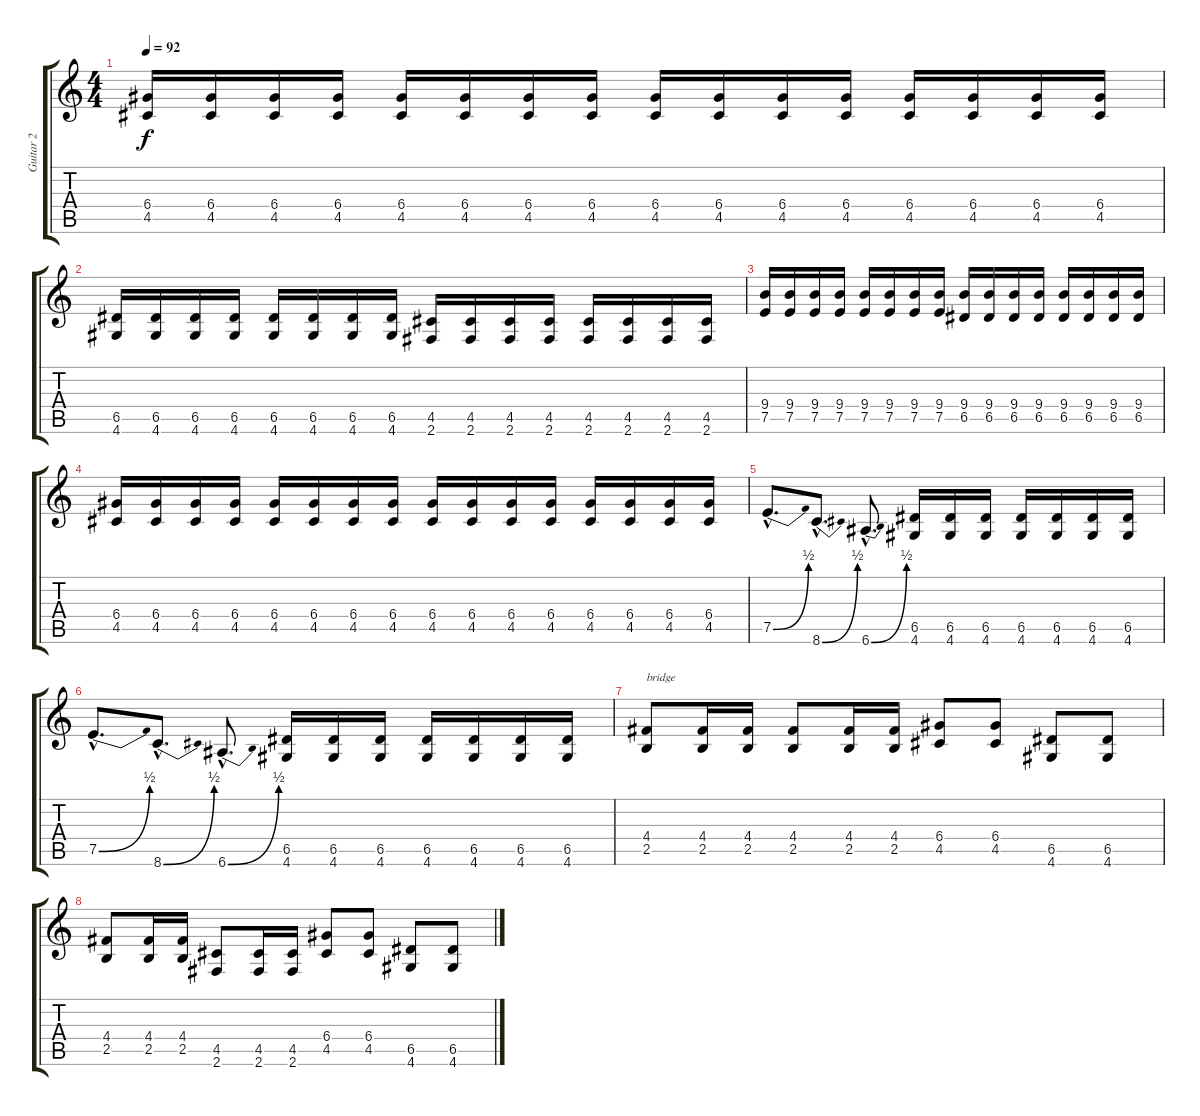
\track ("Guitar 2" "Guitar 2") {instrument distortionguitar}
\staff {score tabs}
\tuning (E4 B3 G3 D3 A2 E2) {hide}
\ts (4 4)
\tempo 92
\clef g2
\ks c
(6.4 4.5).16{dy f} (6.4 4.5).16 (6.4 4.5).16 (6.4 4.5).16 (6.4 4.5).16 (6.4 4.5).16 (6.4 4.5).16 (6.4 4.5).16 (6.4 4.5).16 (6.4 4.5).16 (6.4 4.5).16 (6.4 4.5).16 (6.4 4.5).16 (6.4 4.5).16 (6.4 4.5).16 (6.4 4.5).16 |
(6.5 4.6).16 (6.5 4.6).16 (6.5 4.6).16 (6.5 4.6).16 (6.5 4.6).16 (6.5 4.6).16 (6.5 4.6).16 (6.5 4.6).16 (4.5 2.6).16 (4.5 2.6).16 (4.5 2.6).16 (4.5 2.6).16 (4.5 2.6).16 (4.5 2.6).16 (4.5 2.6).16 (4.5 2.6).16 |
(9.4 7.5).16 (9.4 7.5).16 (9.4 7.5).16 (9.4 7.5).16 (9.4 7.5).16 (9.4 7.5).16 (9.4 7.5).16 (9.4 7.5).16 (9.4 6.5).16 (9.4 6.5).16 (9.4 6.5).16 (9.4 6.5).16 (9.4 6.5).16 (9.4 6.5).16 (9.4 6.5).16 (9.4 6.5).16 |
(6.4 4.5).16 (6.4 4.5).16 (6.4 4.5).16 (6.4 4.5).16 (6.4 4.5).16 (6.4 4.5).16 (6.4 4.5).16 (6.4 4.5).16 (6.4 4.5).16 (6.4 4.5).16 (6.4 4.5).16 (6.4 4.5).16 (6.4 4.5).16 (6.4 4.5).16 (6.4 4.5).16 (6.4 4.5).16 |
7.5{be (bend 0 0 60 2) hac}.8{d} 8.6{be (bend 0 0 60 2) hac}.8{d} 6.6{be (bend 0 0 60 2) hac}.8{d} (6.5 4.6).16 (6.5 4.6).16 (6.5 4.6).16 (6.5 4.6).16 (6.5 4.6).16 (6.5 4.6).16 (6.5 4.6).16 |
7.5{be (bend 0 0 60 2) hac}.8{d} 8.6{be (bend 0 0 60 2) hac}.8{d} 6.6{be (bend 0 0 60 2) hac}.8{d} (6.5 4.6).16 (6.5 4.6).16 (6.5 4.6).16 (6.5 4.6).16 (6.5 4.6).16 (6.5 4.6).16 (6.5 4.6).16 |
(4.4 2.5).8{txt "bridge"} (4.4 2.5).16 (4.4 2.5).16 (4.4 2.5).8 (4.4 2.5).16 (4.4 2.5).16 (6.4 4.5).8 (6.4 4.5).8 (6.5 4.6).8 (6.5 4.6).8 |
(4.4 2.5).8 (4.4 2.5).16 (4.4 2.5).16 (4.5 2.6).8 (4.5 2.6).16 (4.5 2.6).16 (6.4 4.5).8 (6.4 4.5).8 (6.5 4.6).8 (6.5 4.6).8
